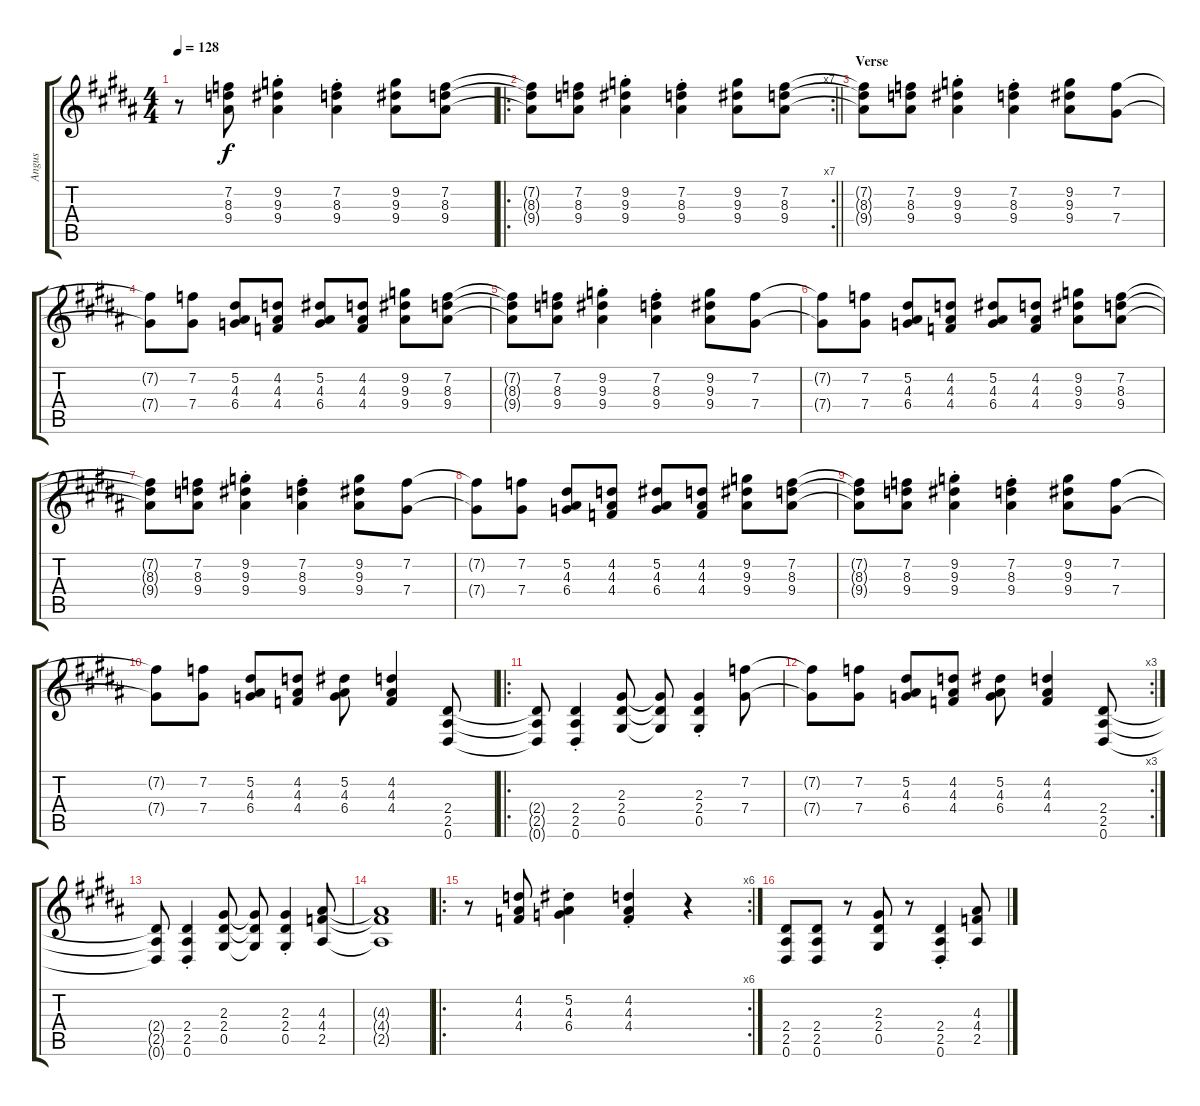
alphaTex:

\track ("Angus" "Angus") {instrument distortionguitar}
\staff {score tabs}
\tuning (Eb4 Bb3 Gb3 Db3 Ab2 Eb2) {hide}
\ts (4 4)
\tempo 128
\clef g2
\ks b
r.8{dy f instrument distortionguitar} (7.2 8.3 9.4).8 (9.2{st} 9.3{st} 9.4{st}).4 (7.2{st} 8.3{st} 9.4{st}).4 (9.2 9.3 9.4).8 (7.2 8.3 9.4).8 |
\ro
\rc 7
\barLineRight lightlight
\ks g#minor
(7.2{t} 8.3{t} 9.4{t}).8 (7.2 8.3 9.4).8 (9.2{st} 9.3{st} 9.4{st}).4 (7.2{st} 8.3{st} 9.4{st}).4 (9.2 9.3 9.4).8 (7.2 8.3 9.4).8 |
\section ("" "Verse")
(7.2{t} 8.3{t} 9.4{t}).8 (7.2 8.3 9.4).8 (9.2{st} 9.3{st} 9.4{st}).4 (7.2{st} 8.3{st} 9.4{st}).4 (9.2 9.3 9.4).8 (7.2 7.4).8 |
(7.2{t} 7.4{t}).8 (7.2 7.4).8 (5.2 4.3 6.4).8 (4.2 4.3 4.4).8 (5.2 4.3 6.4).8 (4.2 4.3 4.4).8 (9.2 9.3 9.4).8 (7.2 8.3 9.4).8 |
(7.2{t} 8.3{t} 9.4{t}).8 (7.2 8.3 9.4).8 (9.2{st} 9.3{st} 9.4{st}).4 (7.2{st} 8.3{st} 9.4{st}).4 (9.2 9.3 9.4).8 (7.2 7.4).8 |
(7.2{t} 7.4{t}).8 (7.2 7.4).8 (5.2 4.3 6.4).8 (4.2 4.3 4.4).8 (5.2 4.3 6.4).8 (4.2 4.3 4.4).8 (9.2 9.3 9.4).8 (7.2 8.3 9.4).8 |
(7.2{t} 8.3{t} 9.4{t}).8 (7.2 8.3 9.4).8 (9.2{st} 9.3{st} 9.4{st}).4 (7.2{st} 8.3{st} 9.4{st}).4 (9.2 9.3 9.4).8 (7.2 7.4).8 |
(7.2{t} 7.4{t}).8 (7.2 7.4).8 (5.2 4.3 6.4).8 (4.2 4.3 4.4).8 (5.2 4.3 6.4).8 (4.2 4.3 4.4).8 (9.2 9.3 9.4).8 (7.2 8.3 9.4).8 |
(7.2{t} 8.3{t} 9.4{t}).8 (7.2 8.3 9.4).8 (9.2{st} 9.3{st} 9.4{st}).4 (7.2{st} 8.3{st} 9.4{st}).4 (9.2 9.3 9.4).8 (7.2 7.4).8 |
(7.2{t} 7.4{t}).8 (7.2 7.4).8 (5.2 4.3 6.4).8 (4.2 4.3 4.4).8 (5.2 4.3 6.4).8 (4.2 4.3 4.4).4 (2.4 2.5 0.6).8 |
\ro
(2.4{t} 2.5{t} 0.6{t}).8 (2.4{st} 2.5{st} 0.6{st}).4 (2.3 2.4 0.5).8 (2.3{t} 2.4{t} 0.5{t}).8 (2.3{st} 2.4{st} 0.5{st}).4 (7.2 7.4).8 |
\rc 3
(7.2{t} 7.4{t}).8 (7.2 7.4).8 (5.2 4.3 6.4).8 (4.2 4.3 4.4).8 (5.2 4.3 6.4).8 (4.2 4.3 4.4).4 (2.4 2.5 0.6).8 |
(2.4{t} 2.5{t} 0.6{t}).8 (2.4{st} 2.5{st} 0.6{st}).4 (2.3 2.4 0.5).8 (2.3{t} 2.4{t} 0.5{t}).8 (2.3{st} 2.4{st} 0.5{st}).4 (4.3 4.4 2.5).8 |
(4.3{t} 4.4{t} 2.5{t}).1 |
\ro
\rc 6
r.8 (4.2 4.3 4.4).8 (5.2{st} 4.3{st} 6.4{st}).4 (4.2{st} 4.3{st} 4.4{st}).4 r.4 |
(2.4 2.5 0.6).8 (2.4 2.5 0.6).8 r.8 (2.3 2.4 0.5).8 r.8 (2.4{st} 2.5{st} 0.6{st}).4 (4.3 4.4 2.5).8
